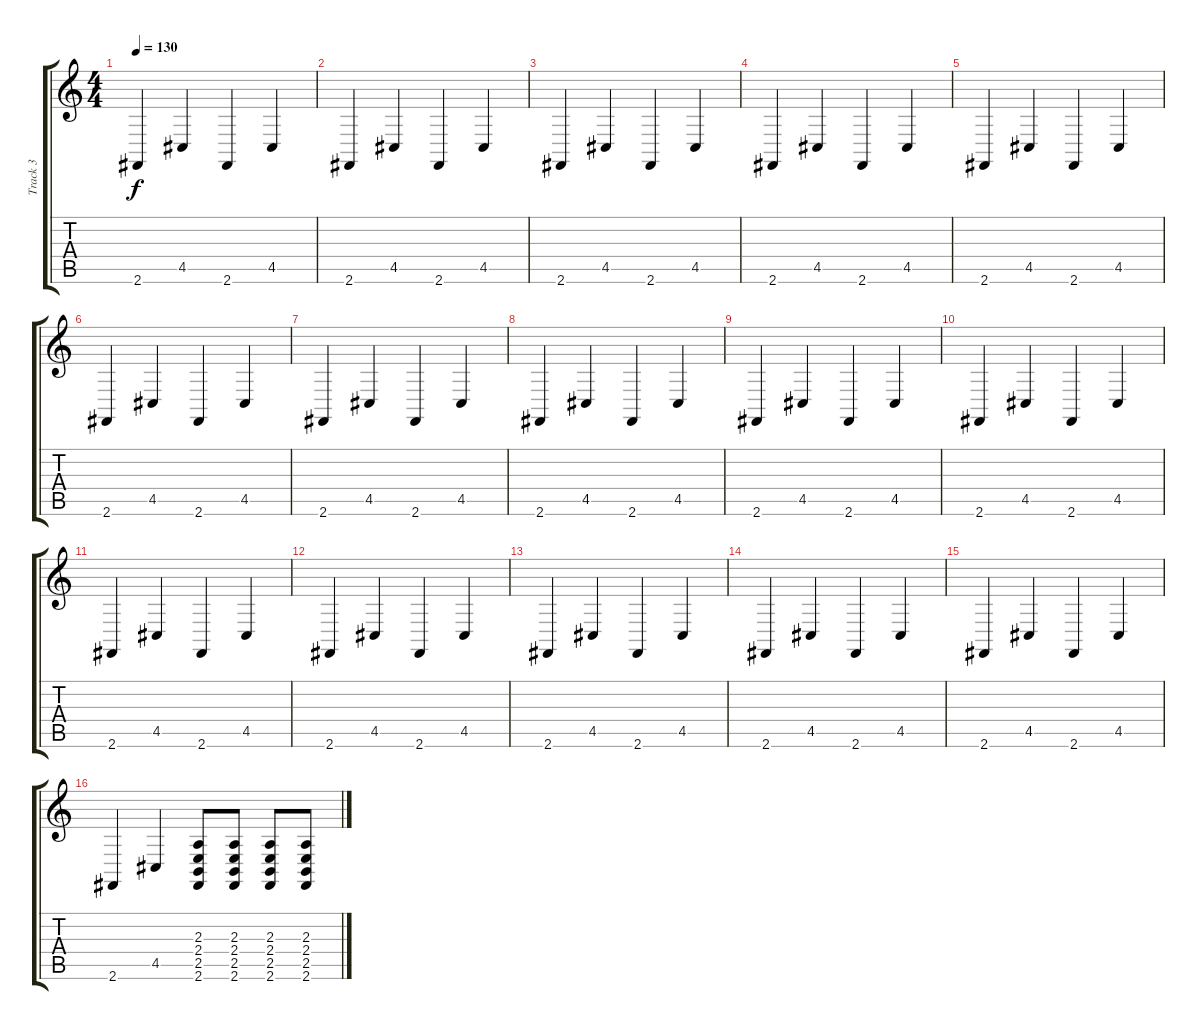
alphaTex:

\track ("Track 3" "Track 3") {instrument woodblock}
\staff {score tabs}
\tuning (E4 B3 G3 D3 A2 E2) {hide}
\ts (4 4)
\tempo 130
\clef g2
\ks c
2.6.4{dy f} 4.5.4 2.6.4 4.5.4 |
2.6.4 4.5.4 2.6.4 4.5.4 |
2.6.4 4.5.4 2.6.4 4.5.4 |
2.6.4 4.5.4 2.6.4 4.5.4 |
2.6.4 4.5.4 2.6.4 4.5.4 |
2.6.4 4.5.4 2.6.4 4.5.4 |
2.6.4 4.5.4 2.6.4 4.5.4 |
2.6.4 4.5.4 2.6.4 4.5.4 |
2.6.4 4.5.4 2.6.4 4.5.4 |
2.6.4 4.5.4 2.6.4 4.5.4 |
2.6.4 4.5.4 2.6.4 4.5.4 |
2.6.4 4.5.4 2.6.4 4.5.4 |
2.6.4 4.5.4 2.6.4 4.5.4 |
2.6.4 4.5.4 2.6.4 4.5.4 |
2.6.4 4.5.4 2.6.4 4.5.4 |
2.6.4 4.5.4 (2.3 2.4 2.5 2.6).8 (2.3 2.4 2.5 2.6).8 (2.3 2.4 2.5 2.6).8 (2.3 2.4 2.5 2.6).8
